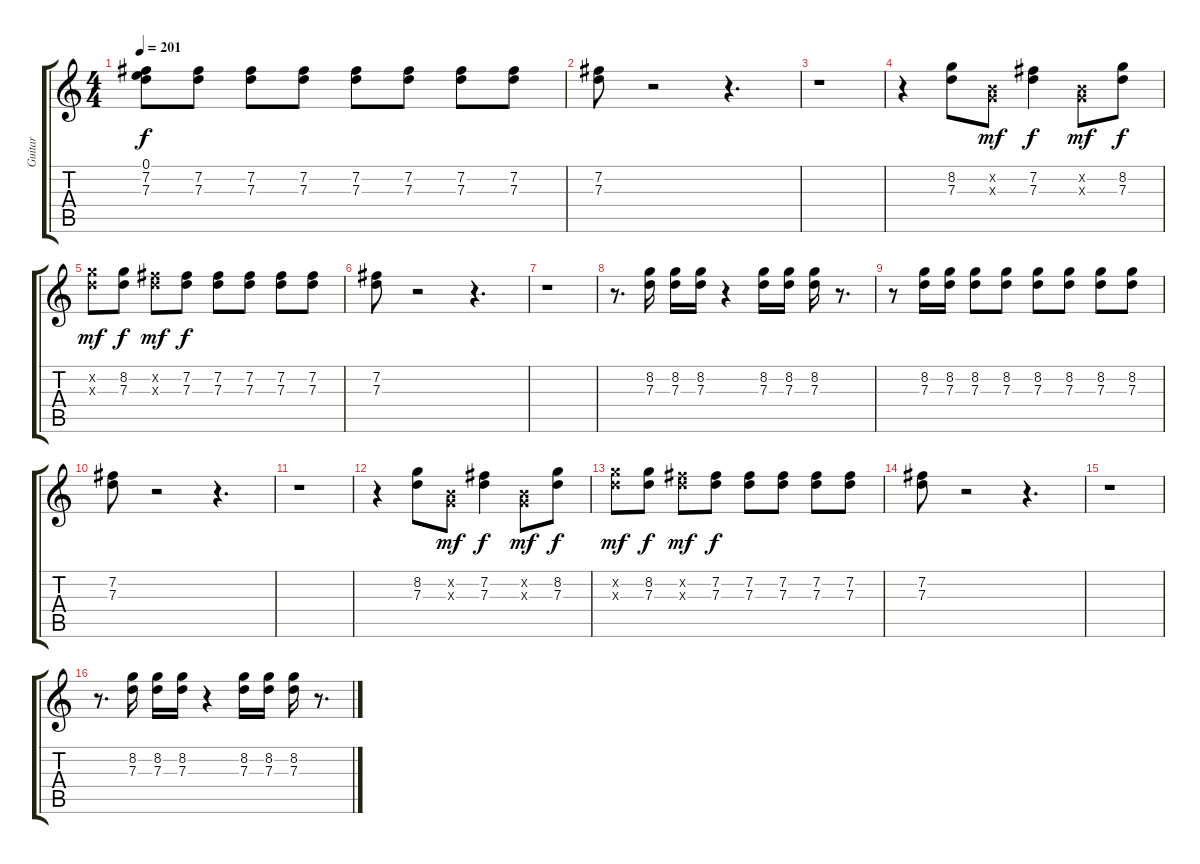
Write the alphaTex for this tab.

\track ("Guitar" "Guitar") {instrument acousticguitarsteel}
\staff {score tabs}
\tuning (E4 B3 G3 D3 A2 E2) {hide}
\ts (4 4)
\tempo 201
\clef g2
\ks c
(0.1{t} 7.2{t} 7.3{t}).8{dy f} (7.2 7.3).8 (7.2 7.3).8 (7.2 7.3).8 (7.2 7.3).8 (7.2 7.3).8 (7.2 7.3).8 (7.2 7.3).8 |
(7.2 7.3).8 r.2 r.4{d} |
r.1 |
r.4 (8.2 7.3).8 (0.2{x} 0.3{x}).8{dy mf} (7.2 7.3).4{dy f} (0.2{x} 0.3{x}).8{dy mf} (8.2 7.3).8{dy f} |
(8.2{x} 7.3{x}).8{dy mf} (8.2 7.3).8{dy f} (7.2{x} 7.3{x}).8{dy mf} (7.2 7.3).8{dy f} (7.2 7.3).8 (7.2 7.3).8 (7.2 7.3).8 (7.2 7.3).8 |
(7.2 7.3).8 r.2 r.4{d} |
r.1 |
r.8{d} (8.2 7.3).16 (8.2 7.3).16 (8.2 7.3).16 r.4 (8.2 7.3).16 (8.2 7.3).16 (8.2 7.3).16 r.8{d} |
r.8 (8.2 7.3).16 (8.2 7.3).16 (8.2 7.3).8 (8.2 7.3).8 (8.2 7.3).8 (8.2 7.3).8 (8.2 7.3).8 (8.2 7.3).8 |
(7.2 7.3).8 r.2 r.4{d} |
r.1 |
r.4 (8.2 7.3).8 (0.2{x} 0.3{x}).8{dy mf} (7.2 7.3).4{dy f} (0.2{x} 0.3{x}).8{dy mf} (8.2 7.3).8{dy f} |
(8.2{x} 7.3{x}).8{dy mf} (8.2 7.3).8{dy f} (7.2{x} 7.3{x}).8{dy mf} (7.2 7.3).8{dy f} (7.2 7.3).8 (7.2 7.3).8 (7.2 7.3).8 (7.2 7.3).8 |
(7.2 7.3).8 r.2 r.4{d} |
r.1 |
r.8{d} (8.2 7.3).16 (8.2 7.3).16 (8.2 7.3).16 r.4 (8.2 7.3).16 (8.2 7.3).16 (8.2 7.3).16 r.8{d}
